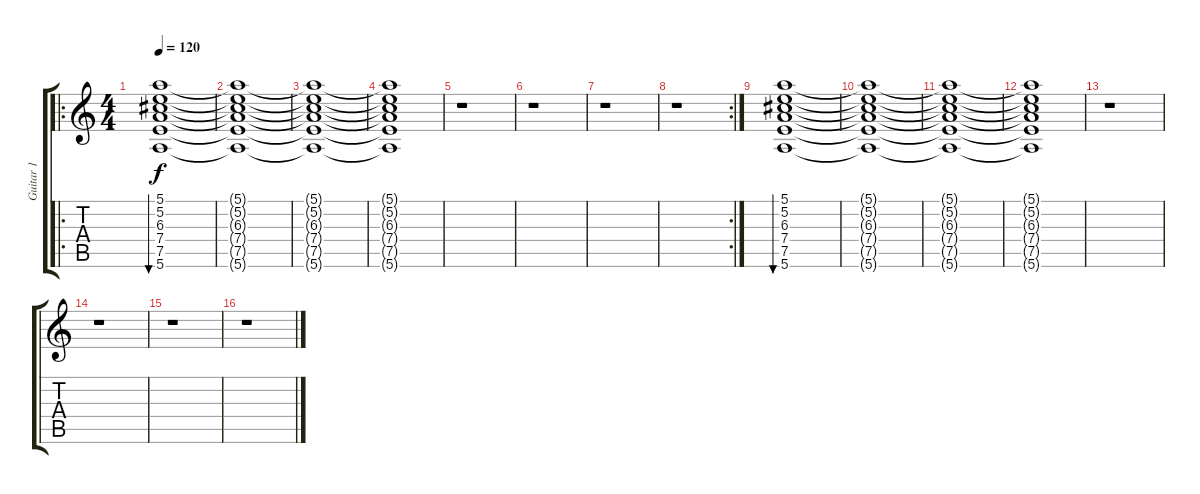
\track ("Guitar 1" "Guitar 1") {instrument overdrivenguitar}
\staff {score tabs}
\tuning (E4 B3 G3 D3 A2 E2) {hide}
\ro
\ts (4 4)
\tempo 120
\clef g2
\ks c
(5.1 5.2 6.3 7.4 7.5 5.6).1{bu 240 dy f instrument overdrivenguitar} |
(5.1{t} 5.2{t} 6.3{t} 7.4{t} 7.5{t} 5.6{t}).1 |
(5.1{t} 5.2{t} 6.3{t} 7.4{t} 7.5{t} 5.6{t}).1 |
(5.1{t} 5.2{t} 6.3{t} 7.4{t} 7.5{t} 5.6{t}).1 |
r.1 |
r.1 |
r.1 |
\rc 2
r.1 |
(5.1 5.2 6.3 7.4 7.5 5.6).1{bu 240} |
(5.1{t} 5.2{t} 6.3{t} 7.4{t} 7.5{t} 5.6{t}).1 |
(5.1{t} 5.2{t} 6.3{t} 7.4{t} 7.5{t} 5.6{t}).1 |
(5.1{t} 5.2{t} 6.3{t} 7.4{t} 7.5{t} 5.6{t}).1 |
r.1 |
r.1 |
r.1 |
r.1
